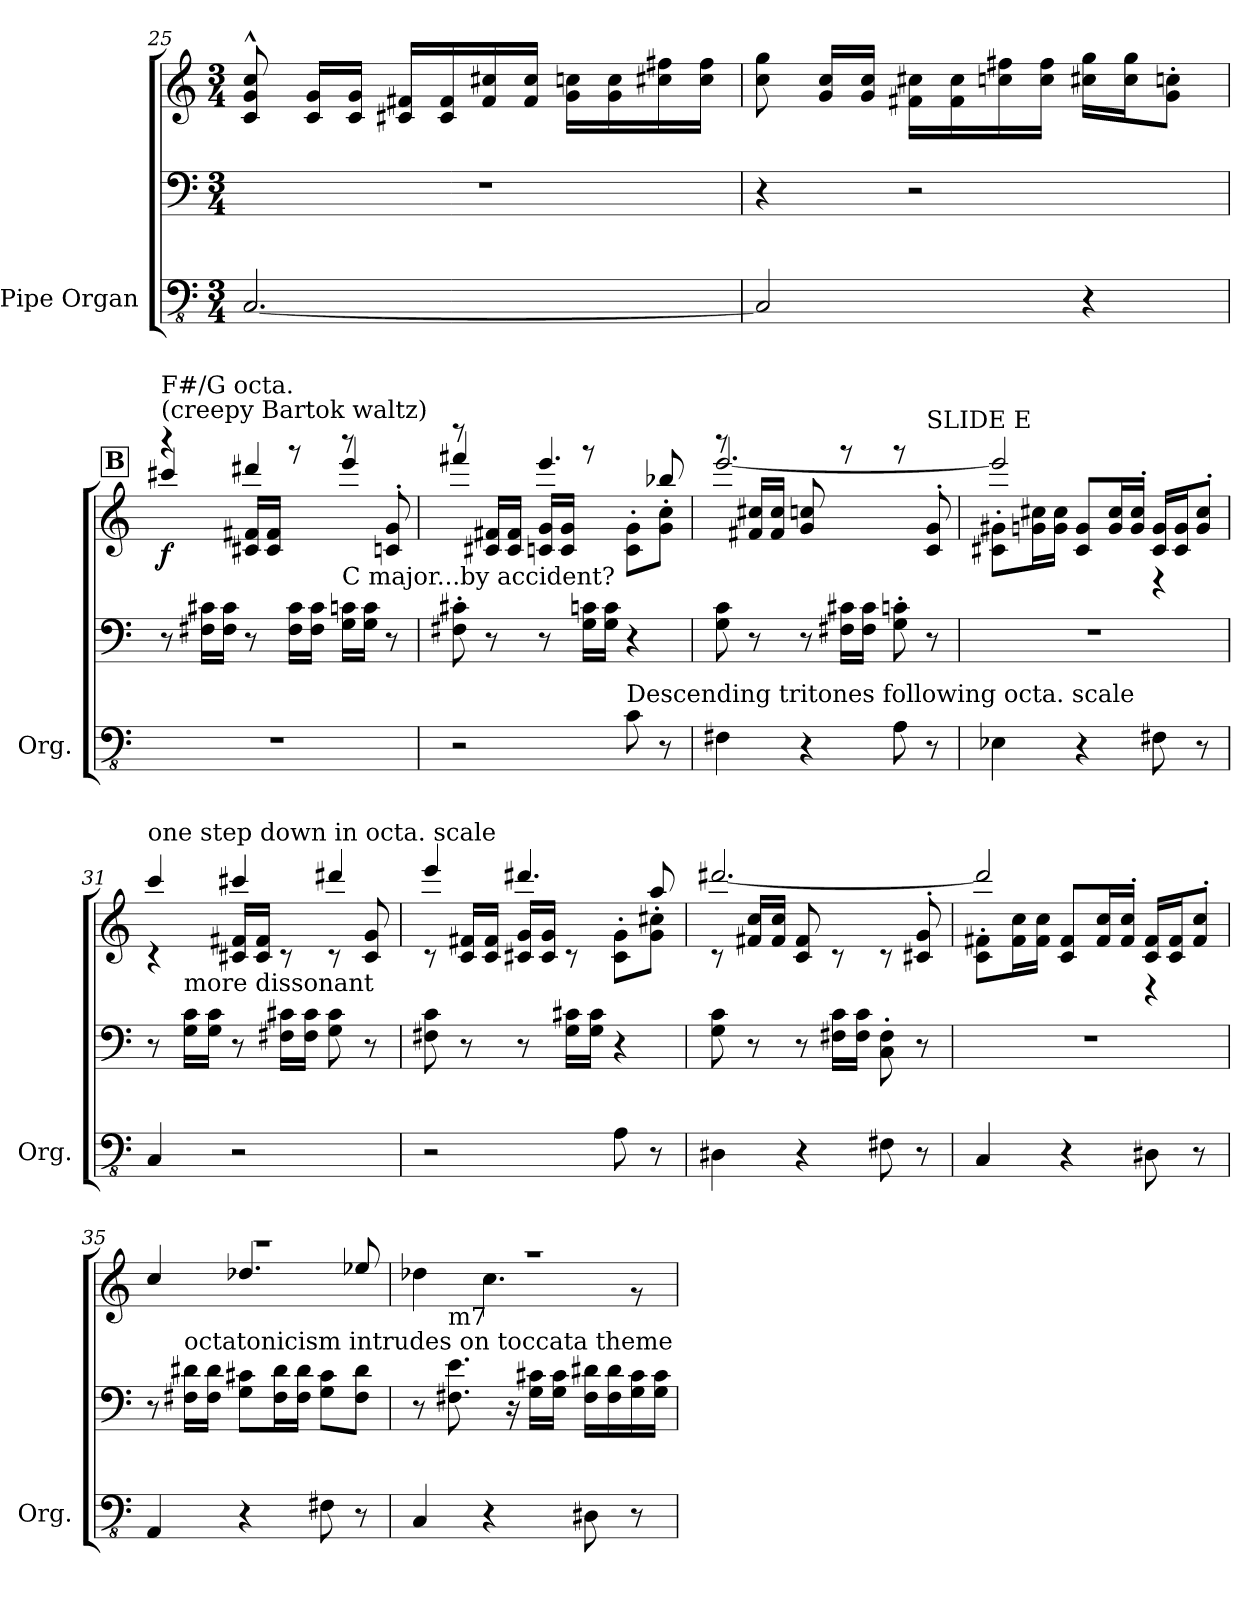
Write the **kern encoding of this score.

**kern	**kern	**kern	**dynam
*part1	*part1	*part1	*part1
*staff3	*staff2	*staff1	*staff1/2/3
*I"Pipe Organ	*	*	*
*I'Org.	*	*	*
!!LO:LB:g=z
*clefFv4	*clefF4	*clefG2	*
*k[]	*k[]	*k[]	*
*M3/4	*M3/4	*M3/4	*
=25	=25	=25	=25
[2.CC/	2.r	8c/^^ 8g/^^ 8cc/^^	.
.	.	16c/ 16g/LL	.
.	.	16c/ 16g/JJ	.
.	.	16c#X/ 16f#X/LL	.
.	.	16c#/ 16f#/	.
.	.	16f#/ 16cc#X/	.
.	.	16f#/ 16cc#/JJ	.
.	.	16g\ 16ccn\LL	.
.	.	16g\ 16cc\	.
.	.	16cc#X\ 16ff#X\	.
.	.	16cc#\ 16ff#\JJ	.
=26	=26	=26	=26
2CC/]	4r	8cc\ 8gg\	.
.	.	16g/ 16cc/LL	.
.	.	16g/ 16cc/JJ	.
.	2r	16f#X\ 16cc#X\LL	.
.	.	16f#\ 16cc#\	.
.	.	16ccn\ 16ff#X\	.
.	.	16cc\ 16ff#\JJ	.
4r	.	16cc#X\ 16gg\LL	.
.	.	16cc#\ 16gg\J	.
.	.	8g\' 8ccn\'J	.
!!LO:LB:g=z
!!LO:REH:place=s1:a:B:fs=14:t=B
=27	=27	=27	=27
*	*	*^	*
!	!	!LO:TX:a:t=(creepy Bartok waltz)	!	!
!	!	!LO:TX:a:t=F#/G octa.	!	!
!	!	!	!	!LO:DY:b
2.r	8r	4r	4ccc#X/	f
.	16F#X\ 16c#X\LL	.	.	.
.	16F#\ 16c#\JJ	.	.	.
.	8r	16c#X/ 16f#X/LL	4ddd#X/	.
.	.	16c#/ 16f#/JJ	.	.
.	16F#\ 16c#\LL	8r	.	.
.	16F#\ 16c#\JJ	.	.	.
!	!LO:TX:a:t=C major...by accident?	!	!	!
.	16G\ 16cn\LL	8r	4eee/	.
.	16G\ 16c\JJ	.	.	.
.	8r	8cn/' 8g/'	.	.
=28	=28	=28	=28	=28
2r	8F#X\' 8c#X\'	8r	4fff#X/	.
.	8r	16c#X/ 16f#X/LL	.	.
.	.	16c#/ 16f#/JJ	.	.
.	8r	16cn/ 16g/LL	4.eee/	.
.	.	16c/ 16g/JJ	.	.
.	16G\ 16cn\LL	8r	.	.
.	16G\ 16c\JJ	.	.	.
!LO:TX:a:t=Descending tritones following octa. scale	!	!	!	!
8C\	4r	8c\' 8g\'L	.	.
8r	.	8g\' 8cc\'J	8bb-X/	.
=29	=29	=29	=29	=29
4FF#X\	8G\ 8c\	8r	[2.eee/	.
.	8r	16f#X/ 16cc#X/LL	.	.
.	.	16f#/ 16cc#/JJ	.	.
4r	8r	8g/ 8ccn/	.	.
.	16F#X\ 16c#X\LL	8r	.	.
.	16F#\ 16c#\JJ	.	.	.
8AA\	8G\' 8cn\'	8r	.	.
!	!	!LO:TX:a:t=SLIDE E	!	!
8r	8r	8c/' 8g/'	.	.
!!LO:PB:g=z	!!
=30	=30	=30	=30	=30
4EE-X\	2.r	8c#X\' 8g#X\'L	2eee/]	.
.	.	16gn\ 16cc#X\L	.	.
.	.	16g\ 16cc#\JJ	.	.
4r	.	8c#/ 8g/L	.	.
.	.	16g/ 16cc#/L	.	.
.	.	16g/' 16cc#/'JJ	.	.
8FF#X\	.	16c#/ 16g/LL	4r	.
.	.	16c#/ 16g/J	.	.
8r	.	8g/' 8cc#/'J	.	.
=31	=31	=31	=31	=31
!	!	!LO:TX:a:t=one step down in octa. scale	!	!
4CC/	8r	4rc	4ccc/	.
!	!LO:TX:a:t=more dissonant	!	!	!
.	16G\ 16c\LL	.	.	.
.	16G\ 16c\JJ	.	.	.
2r	8r	16c#X/ 16f#X/LL	4ccc#X/	.
.	.	16c#/ 16f#/JJ	.	.
.	16F#X\ 16c#X\LL	8rc	.	.
.	16F#\ 16c#\JJ	.	.	.
.	8G\ 8c#\	8rc	4ddd#X/	.
.	8r	8c#/ 8g/	.	.
=32	=32	=32	=32	=32
2r	8F#X\ 8c\	8rc	4eee/	.
.	8r	16c/ 16f#X/LL	.	.
.	.	16c/ 16f#/JJ	.	.
.	8r	16c#X/ 16g/LL	4.ddd#X/	.
.	.	16c#/ 16g/JJ	.	.
.	16G\ 16c#X\LL	8rc	.	.
.	16G\ 16c#\JJ	.	.	.
8AA\	4r	8c#\' 8g\'L	.	.
8r	.	8g\' 8cc#X\'J	8aa/	.
!!LO:LB:g=z	!!
=33	=33	=33	=33	=33
4DD#X\	8G\ 8c\	8rc	[2.ddd#X/	.
.	8r	16f#X/ 16cc/LL	.	.
.	.	16f#/ 16cc/JJ	.	.
4r	8r	8c/ 8f#/	.	.
.	16F#X\ 16c\LL	8rc	.	.
.	16F#\ 16c\JJ	.	.	.
8FF#X\	8C\' 8F#\'	8rc	.	.
8r	8r	8c#X/' 8g/'	.	.
=34	=34	=34	=34	=34
4CC/	2.r	8c\' 8f#X\'L	2ddd#/]	.
.	.	16f#\ 16cc\L	.	.
.	.	16f#\ 16cc\JJ	.	.
4r	.	8c/ 8f#/L	.	.
.	.	16f#/ 16cc/L	.	.
.	.	16f#/' 16cc/'JJ	.	.
8DD#X\	.	16c/ 16f#/LL	4r	.
.	.	16c/ 16f#/J	.	.
8r	.	8f#/' 8cc/'J	.	.
=35	=35	=35	=35	=35
4AAA/	8r	2.r	4cc/	.
!	!LO:TX:a:t=octatonicism intrudes on toccata theme	!	!	!
.	16F#X\ 16d#X\LL	.	.	.
.	16F#\ 16d#\JJ	.	.	.
4r	8G\ 8c#X\L	.	4.dd-X/	.
.	16F#\ 16d#\L	.	.	.
.	16F#\ 16d#\JJ	.	.	.
8FF#X\	8G\ 8c#\L	.	.	.
8r	8F#\ 8d#\J	.	8ee-X/	.
!!LO:LB:g=z	!!
=36	=36	=36	=36	=36
4CC/	8r	2.r	4dd-X\	.
!	!LO:TX:a:t=m7	!	!	!
.	8.F#X\ 8.e\	.	.	.
4r	.	.	4.cc\	.
.	16r	.	.	.
.	16G\ 16c#X\LL	.	.	.
.	16G\ 16c#\JJ	.	.	.
8DD#X\	16F#\ 16d#X\LL	.	.	.
.	16F#\ 16d#\	.	.	.
8r	16G\ 16c#\	.	8r	.
.	16G\ 16c#\JJ	.	.	.
*	*	*v	*v	*
=	=	=	=
*-	*-	*-	*-
